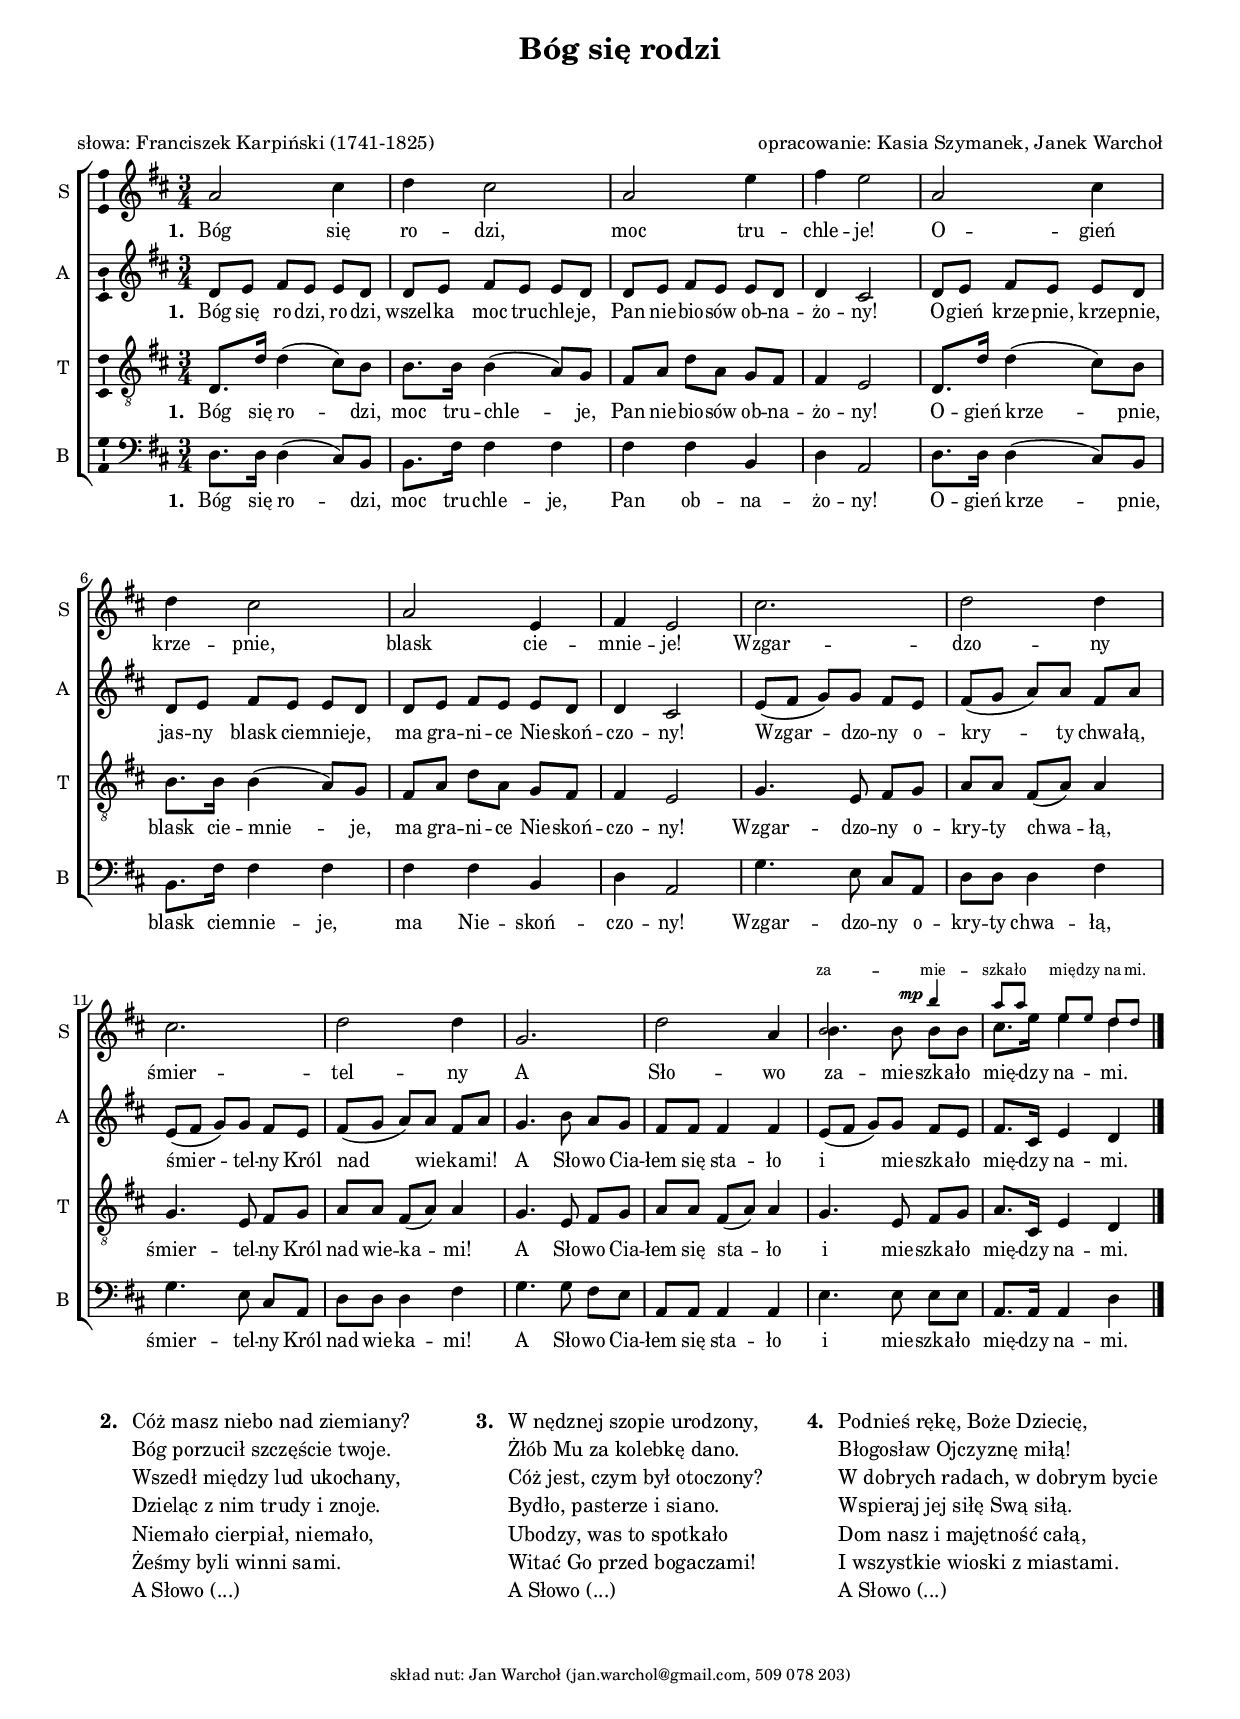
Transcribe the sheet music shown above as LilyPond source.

\version "2.19.0"
#(ly:set-option 'strokeadjust #t)

\header {
  title = \markup \column { "Bóg się rodzi" " " " " }
  poet = "słowa: Franciszek Karpiński (1741-1825)"
  composer = "opracowanie: Kasia Szymanek, Janek Warchoł"
}

%--------------------------------MELODIA
metrumitp = {
  \key d \major
  \time 3/4
  \set Timing.beamExceptions = #'()
  \tempo ""
}
melodiaSopranu =
\relative f' {
  \metrumitp
  a2 cis4 |
  d4 cis2 |
  a2 e'4 |
  fis4 e2 |
  a,2 cis4 |
  d4 cis2 |
  a2 e4 |
  fis4 e2 |
  cis'2. |
  d2 d4 |
  \break
  cis2. |
  d2 d4 |
  g,2. |
  d'2 a4 |
  <<
    {
      b4. b8 b b |
      cis8. e16 e4 d |
    }
    \new Voice = sopranPierwszy {
      \voiceOne
      \set fontSize = #-2
      b2 b'4-\tweak X-offset -3.4 -\tweak Y-offset 1.6 ^\mp |
      a8 a e e d d |
    }
    \new Lyrics \with { alignAboveContext = sopran }
    \lyricsto sopranPierwszy \lyricmode {
      \set fontSize = #-2
      za -- mie -- szka -- ło mię -- dzy na -- mi.
    }
  >>
  \bar "|."
}

melodiaAltu =
\relative f' {
  \metrumitp
  \repeat unfold 2 {
    d8 e fis e e d |
    d8 e fis e e d |
    d8 e fis e e d |
    d4 cis2 |
  }
  \repeat unfold 2 {
    e8( fis g) g fis e |
    fis8( g a) a fis a |
  }
  g4. b8 a g |
  fis8 fis fis4 fis |
  e8( fis g) g fis e |
  fis8. cis16 e4 d |
  \bar "|."
}

melodiaTenorow =
\relative f {
  \metrumitp
  \repeat unfold 2 {
    d8. d'16 d4( cis8) b |
    b8. b16 b4( a8) g |
    fis8 a d a g fis |
    fis4 e2 |
  }
  \repeat unfold 3 {
    g4. e8 fis g |
    a8 a fis( a) a4 |
  }
  g4. e8 fis g |
  a8. cis,16 e4 d |
  \bar "|."
}

melodiaBasow =
\relative f {
  \metrumitp
  \repeat unfold 2 {
    d8. d16 d4( cis8) b |
    b8. fis'16 fis4 fis |
    fis4 fis b, |
    d4 a2 |
  }
  g'4. e8 cis a |
  d8 d d4 fis |
  g4. e8 cis a |
  d8 d d4 fis |
  g4. g8 fis e |
  a,8 a a4 a |
  e'4. e8 e e |
  a,8. a16 a4 d |
  \bar "|."
}
akordy = \chordmode {
}

%--------------------------------SŁOWA

wzgardzony = \lyricmode {
  Wzgar -- dzo -- ny o -- kry -- ty chwa -- łą,
  śmier -- tel -- ny Król nad wie -- ka -- mi!
  A Sło -- wo Cia -- łem się sta -- ło
  i mie -- szka -- ło mię -- dzy na -- mi.
  i mie -- szka -- ło mię -- dzy na -- mi.
}

tekstSopranu = \lyricmode {
  \set stanza = "1. "
  Bóg się ro -- dzi, moc  tru -- chle -- je!
  O -- gień krze -- pnie, blask cie -- mnie -- je!
  Wzgar -- dzo -- ny śmier -- tel -- ny
  A Sło -- wo
  za -- mie -- szka -- ło mię -- dzy na -- mi.
}
tekstAltu = \lyricmode {
  \set stanza = "1. "
  Bóg się ro -- dzi, ro -- dzi, wszel -- ka moc  tru -- chle -- je,
  Pan nie -- bio -- sów ob -- na -- żo -- ny!
  O -- gień krze -- pnie,  krze -- pnie, jas -- ny blask cie -- mnie -- je,
  ma gra -- ni -- ce Nie -- skoń -- czo -- ny!
  \wzgardzony
}
tekstTenorow = \lyricmode {
  \set stanza = "1. "
  Bóg się ro -- dzi, moc  tru -- chle -- je,
  Pan nie -- bio -- sów ob -- na -- żo -- ny!
  O -- gień krze -- pnie, blask cie -- mnie -- je,
  ma gra -- ni -- ce Nie -- skoń -- czo -- ny!
  \wzgardzony
}
tekstBasow = \lyricmode {
  \set stanza = "1. "
  Bóg się ro -- dzi, moc  tru -- chle -- je,
  Pan ob -- na -- żo -- ny!
  O -- gień krze -- pnie, blask cie -- mnie -- je,
  ma Nie -- skoń -- czo -- ny!
  \wzgardzony
}

zwrotkaII = \markup \column {
  "Cóż masz niebo nad ziemiany? "
  "Bóg porzucił szczęście twoje."
  "Wszedł między lud ukochany,"
  "Dzieląc z nim trudy i znoje."
  "Niemało cierpiał, niemało,"
  "Żeśmy byli winni sami."
  "A Słowo (...)"
}
zwrotkaIII = \markup \column {
  "W nędznej szopie urodzony, "
  "Żłób Mu za kolebkę dano."
  "Cóż jest, czym był otoczony?"
  "Bydło, pasterze i siano."
  "Ubodzy, was to spotkało"
  "Witać Go przed bogaczami!"
  "A Słowo (...)"
}
zwrotkaIV = \markup \column {
  "Podnieś rękę, Boże Dziecię,"
  "Błogosław Ojczyznę miłą!"
  "W dobrych radach, w dobrym bycie"
  "Wspieraj jej siłę Swą siłą."
  "Dom nasz i majętność całą,"
  "I wszystkie wioski z miastami."
  "A Słowo (...)"
}
zwrotkaV = \markup {
}

%--------------------------------USTAWIENIA

#(set-global-staff-size 16.5)

\paper {
  indent = 2 \mm
  system-count = 3
  short-indent = 2 \mm
  left-margin = 13 \mm
  right-margin = 13 \mm
  top-markup-spacing #'basic-distance = 5
  markup-system-spacing #'basic-distance = 18
  system-system-spacing #'basic-distance = 18
  system-system-spacing #'padding = 1
  score-markup-spacing #'basic-distance = 15
  %ragged-last-bottom = ##f
}

#(define powiekszenie-zwrotek '(1.05 . 1.1))
#(define interlinia '(baseline-skip . 3)) % 3 is Lily default
odstepMiedzyZwrotkami = \markup \vspace #2
odstepOdNumeruDoZwrotki = \markup \hspace #1

\layout {
  \override LyricText #'stencil =
  #(lambda (grob)
     (ly:stencil-scale (lyric-text::print grob) 0.9 1))
}

%--------------------------------STRUKTURA

\score {
  \new ChoirStaff <<
    \new ChordNames {
      \germanChords
      \set chordNameLowercaseMinor = ##t
      \akordy
    }
    \new Staff = sopran {
      \clef treble
      \set Staff.instrumentName = "S "
      \set Staff.shortInstrumentName = "S "
      \new Voice = sopran
      \with { \consists "Ambitus_engraver" } {
        \set Staff.midiInstrument = "clarinet"
        \dynamicUp
        \tupletUp
        \melodiaSopranu
      }
    }
    \new Lyrics \lyricsto sopran \tekstSopranu

    \new Staff = alt
    \with { \consists "Ambitus_engraver" } {
      \clef treble
      \set Staff.instrumentName = "A "
      \set Staff.shortInstrumentName = "A "
      \new Voice = alt {
        \set Staff.midiInstrument = "clarinet"
        \dynamicUp
        \tupletUp
        \melodiaAltu
      }
    }
    \new Lyrics \lyricsto alt \tekstAltu

    \new Staff = tenor
    \with { \consists "Ambitus_engraver" } {
      \clef "treble_8"
      \set Staff.instrumentName = "T "
      \set Staff.shortInstrumentName = "T "
      \new Voice = tenor {
        \set Staff.midiInstrument = "clarinet"
        \dynamicUp
        \tupletUp
        \melodiaTenorow
      }
    }
    \new Lyrics \lyricsto tenor \tekstTenorow

    \new Staff = bas
    \with { \consists "Ambitus_engraver" } {
      \clef bass
      \set Staff.instrumentName = "B "
      \set Staff.shortInstrumentName = "B "
      \new Voice = bas {
        \set Staff.midiInstrument = "clarinet"
        \dynamicUp
        \tupletUp
        \melodiaBasow
      }
    }
    \new Lyrics \lyricsto bas \tekstBasow
  >>
  \layout {
  }
  \midi {
    \tempo 4=85
  }
}

\markup {
  \fill-line {
    \scale #powiekszenie-zwrotek {
      \null

      \override #interlinia
      \line {
        \bold
        "2."
        \odstepOdNumeruDoZwrotki
        \zwrotkaII
      }

      \null

      \override #interlinia
      \line {
        \bold
        "3."
        \odstepOdNumeruDoZwrotki
        \zwrotkaIII
      }

      \null

      \override #interlinia
      \line {
        \bold
        "4."
        \odstepOdNumeruDoZwrotki
        \zwrotkaIV
      }

      \null
    }
  }
}

%--------------------------------STOPKA

\paper {
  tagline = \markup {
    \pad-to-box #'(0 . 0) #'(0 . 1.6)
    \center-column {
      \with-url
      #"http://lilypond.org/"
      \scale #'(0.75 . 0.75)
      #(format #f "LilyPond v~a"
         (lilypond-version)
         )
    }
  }

  oddFooterMarkup = \markup {
    \override #'(baseline-skip . 1)
    \column {
      \fill-line {
        %% Copyright header field only on first page in each bookpart.
        \on-the-fly #part-first-page {
          \override #'(baseline-skip . 2)
          \center-column {
            \scale #'(1 . 1)
            \fromproperty #'header:copyright
            \scale #'(0.85 . 0.85)
            "skład nut: Jan Warchoł (jan.warchol@gmail.com, 509 078 203)"
          }
        }
      }
      \fill-line {
        %% Tagline header field only on last page in the book.
        \on-the-fly #last-page \fromproperty #'header:tagline
      }
    }
  }
}
